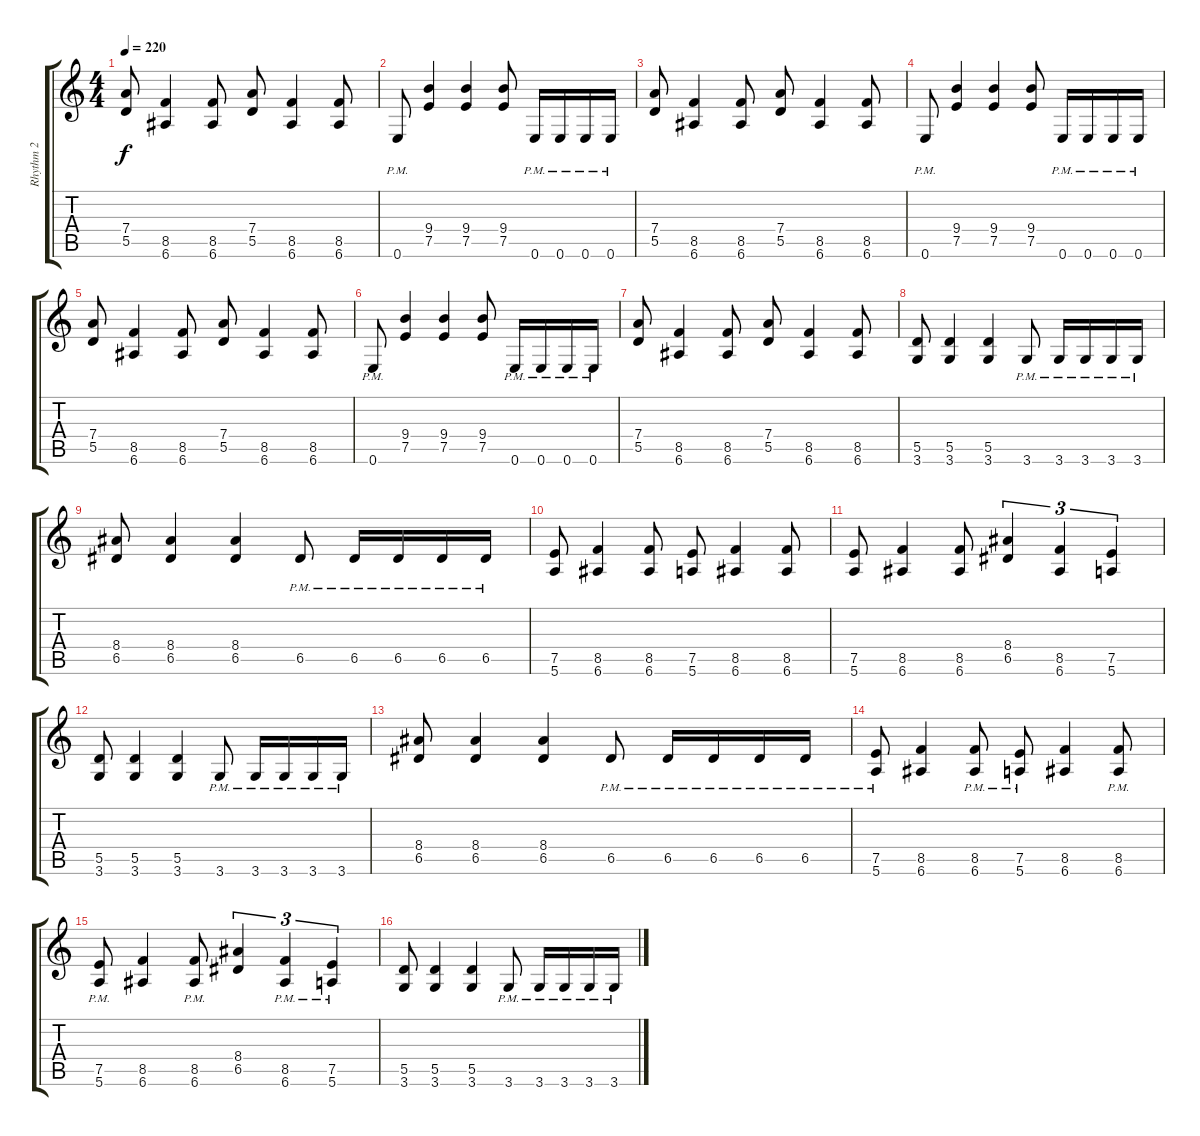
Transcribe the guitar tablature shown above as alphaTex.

\track ("Rhythm 2" "Rhythm 2") {instrument distortionguitar}
\staff {score tabs}
\tuning (E4 B3 G3 D3 A2 E2) {hide}
\ts (4 4)
\tempo 220
\clef g2
\ks c
(7.4 5.5).8{dy f} (8.5 6.6).4 (8.5 6.6).8 (7.4 5.5).8 (8.5 6.6).4 (8.5 6.6).8 |
0.6{pm}.8 (9.4 7.5).4 (9.4 7.5).4 (9.4 7.5).8 0.6{pm}.16 0.6{pm}.16 0.6{pm}.16 0.6{pm}.16 |
(7.4 5.5).8 (8.5 6.6).4 (8.5 6.6).8 (7.4 5.5).8 (8.5 6.6).4 (8.5 6.6).8 |
0.6{pm}.8 (9.4 7.5).4 (9.4 7.5).4 (9.4 7.5).8 0.6{pm}.16 0.6{pm}.16 0.6{pm}.16 0.6{pm}.16 |
(7.4 5.5).8 (8.5 6.6).4 (8.5 6.6).8 (7.4 5.5).8 (8.5 6.6).4 (8.5 6.6).8 |
0.6{pm}.8 (9.4 7.5).4 (9.4 7.5).4 (9.4 7.5).8 0.6{pm}.16 0.6{pm}.16 0.6{pm}.16 0.6{pm}.16 |
(7.4 5.5).8 (8.5 6.6).4 (8.5 6.6).8 (7.4 5.5).8 (8.5 6.6).4 (8.5 6.6).8 |
(5.5 3.6).8 (5.5 3.6).4 (5.5 3.6).4 3.6{pm}.8 3.6{pm}.16 3.6{pm}.16 3.6{pm}.16 3.6{pm}.16 |
(8.4 6.5).8 (8.4 6.5).4 (8.4 6.5).4 6.5{pm}.8 6.5{pm}.16 6.5{pm}.16 6.5{pm}.16 6.5{pm}.16 |
(7.5 5.6).8 (8.5 6.6).4 (8.5 6.6).8 (7.5 5.6).8 (8.5 6.6).4 (8.5 6.6).8 |
(7.5 5.6).8 (8.5 6.6).4 (8.5 6.6).8 (8.4 6.5).4{tu (3 2)} (8.5 6.6).4{tu (3 2)} (7.5 5.6).4{tu (3 2)} |
(5.5 3.6).8 (5.5 3.6).4 (5.5 3.6).4 3.6{pm}.8 3.6{pm}.16 3.6{pm}.16 3.6{pm}.16 3.6{pm}.16 |
(8.4 6.5).8 (8.4 6.5).4 (8.4 6.5).4 6.5{pm}.8 6.5{pm}.16 6.5{pm}.16 6.5{pm}.16 6.5{pm}.16 |
(7.5{pm} 5.6{pm}).8 (8.5 6.6).4 (8.5{pm} 6.6{pm}).8 (7.5{pm} 5.6{pm}).8 (8.5 6.6).4 (8.5{pm} 6.6{pm}).8 |
(7.5{pm} 5.6{pm}).8 (8.5 6.6).4 (8.5{pm} 6.6{pm}).8 (8.4 6.5).4{tu (3 2)} (8.5{pm} 6.6{pm}).4{tu (3 2)} (7.5{pm} 5.6{pm}).4{tu (3 2)} |
(5.5 3.6).8 (5.5 3.6).4 (5.5 3.6).4 3.6{pm}.8 3.6{pm}.16 3.6{pm}.16 3.6{pm}.16 3.6{pm}.16
